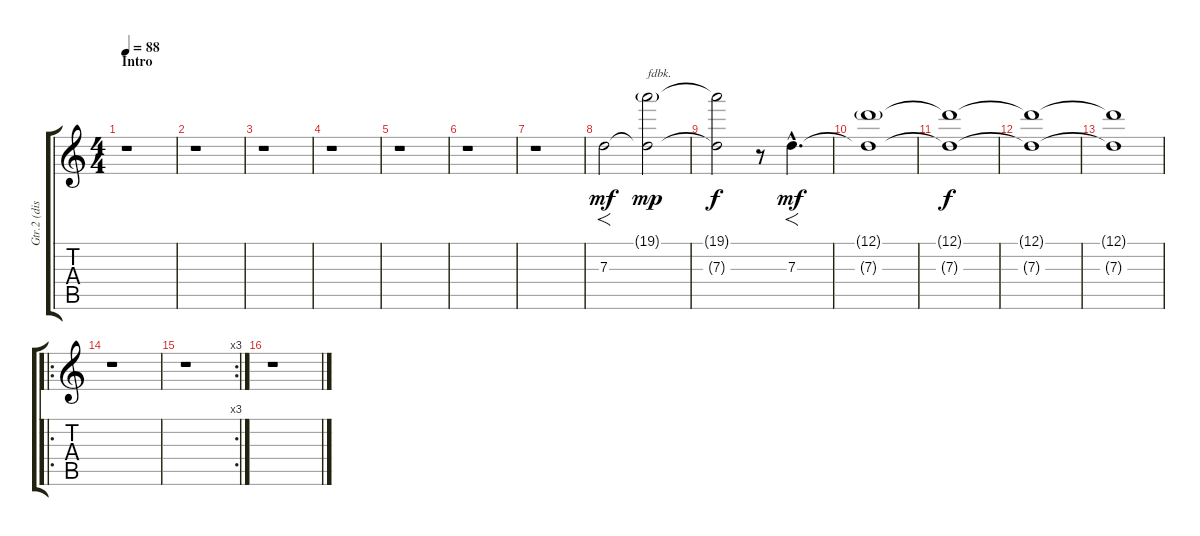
\track ("Gtr.2 (dist.)" "Gtr.2 (dis") {instrument distortionguitar}
\staff {score tabs}
\tuning (D4 B3 G3 D3 G2 D2) {hide}
\ts (4 4)
\section ("" "Intro")
\tempo 88
\clef g2
\ks c
r.1{dy mf instrument distortionguitar} |
r.1 |
r.1 |
r.1 |
r.1 |
r.1 |
r.1 |
7.3.2{f} (19.1{g} 7.3{t}).2{txt "fdbk." dy mp} |
(19.1{t} 7.3{t}).2{dy f} r.8 7.3{hac}.4{f d dy mf} |
(12.1{g} 7.3{t}).1 |
(12.1{t} 7.3{t}).1{dy f} |
(12.1{t} 7.3{t}).1 |
(12.1{t} 7.3{t}).1 |
\ro
r.1 |
\rc 3
r.1 |
r.1
